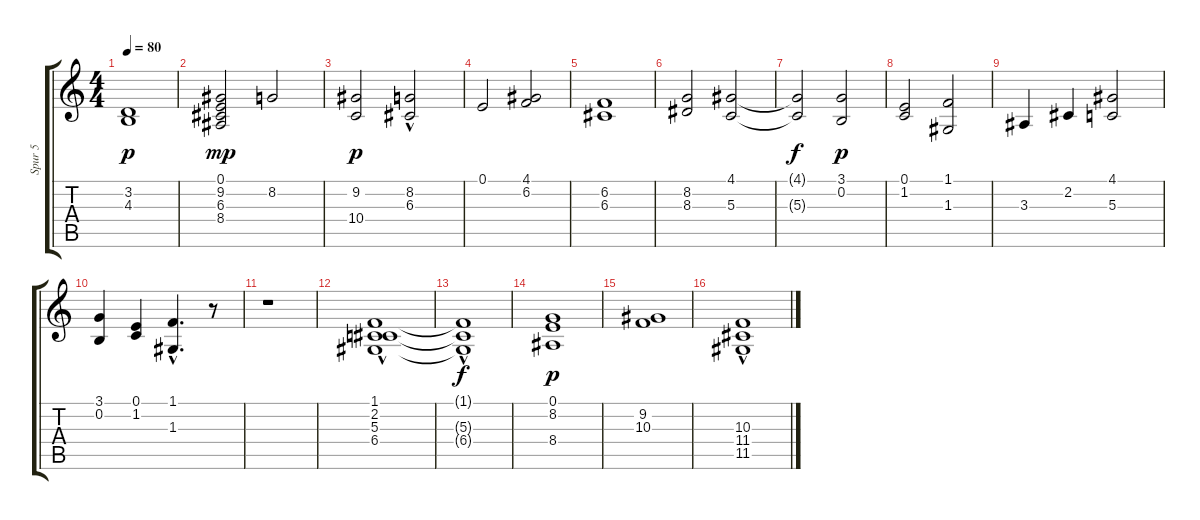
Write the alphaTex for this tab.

\track ("Spur 5" "Spur 5") {instrument pad2warm}
\staff {score tabs}
\tuning (E4 B3 G3 D3 A2 E2) {hide}
\ts (4 4)
\tempo 80
\clef g2
\ks c
(3.2 4.3).1{dy p} |
(0.1 9.2 6.3 8.4).2{dy mp} 8.2.2 |
(9.2 10.4).2{dy p} (8.2 6.3{hac}).2 |
0.1.2 (4.1 6.2).2 |
(6.2 6.3).1 |
(8.2 8.3).2 (4.1 5.3).2 |
(4.1{t} 5.3{t}).2{dy f} (3.1 0.2).2{dy p} |
(0.1 1.2).2 (1.1 1.3).2 |
3.3.4 2.2.4 (4.1 5.3).2 |
(3.1 0.2).4 (0.1 1.2).4 (1.1{hac} 1.3{hac}).4{d} r.8 |
r.1 |
(1.1 2.2{hac} 5.3 6.4).1 |
(1.1{hac t} 5.3{t} 6.4{hac t}).1{dy f} |
(0.1 8.2 8.4).1{dy p} |
(9.2 10.3).1 |
(10.3 11.4{hac} 11.5).1
